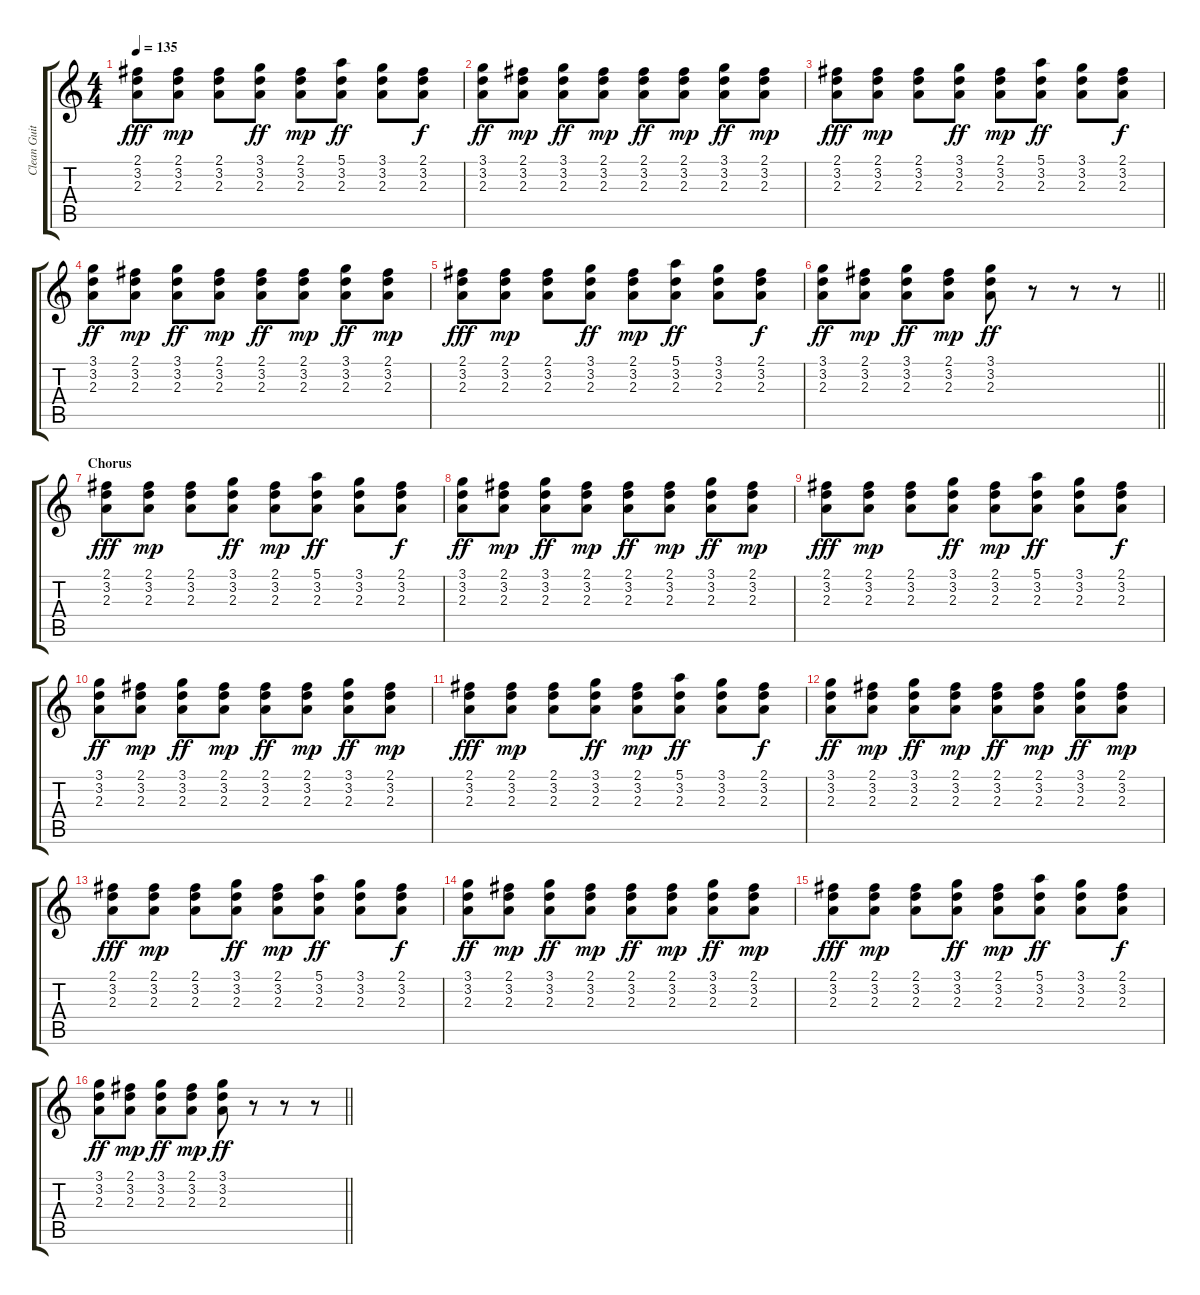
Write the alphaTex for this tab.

\track ("Clean Guitar " "Clean Guit") {instrument electricguitarclean}
\staff {score tabs}
\tuning (E4 B3 G3 D3 A2 E2) {hide}
\ts (4 4)
\tempo 135
\clef g2
\ks c
(2.1 3.2 2.3).8{dy fff} (2.1 3.2 2.3).8{dy mp} (2.1 3.2 2.3).8 (3.1 3.2 2.3).8{dy ff} (2.1 3.2 2.3).8{dy mp} (5.1 3.2 2.3).8{dy ff} (3.1 3.2 2.3).8 (2.1 3.2 2.3).8{dy f} |
(3.1 3.2 2.3).8{dy ff} (2.1 3.2 2.3).8{dy mp} (3.1 3.2 2.3).8{dy ff} (2.1 3.2 2.3).8{dy mp} (2.1 3.2 2.3).8{dy ff} (2.1 3.2 2.3).8{dy mp} (3.1 3.2 2.3).8{dy ff} (2.1 3.2 2.3).8{dy mp} |
(2.1 3.2 2.3).8{dy fff} (2.1 3.2 2.3).8{dy mp} (2.1 3.2 2.3).8 (3.1 3.2 2.3).8{dy ff} (2.1 3.2 2.3).8{dy mp} (5.1 3.2 2.3).8{dy ff} (3.1 3.2 2.3).8 (2.1 3.2 2.3).8{dy f} |
(3.1 3.2 2.3).8{dy ff} (2.1 3.2 2.3).8{dy mp} (3.1 3.2 2.3).8{dy ff} (2.1 3.2 2.3).8{dy mp} (2.1 3.2 2.3).8{dy ff} (2.1 3.2 2.3).8{dy mp} (3.1 3.2 2.3).8{dy ff} (2.1 3.2 2.3).8{dy mp} |
(2.1 3.2 2.3).8{dy fff} (2.1 3.2 2.3).8{dy mp} (2.1 3.2 2.3).8 (3.1 3.2 2.3).8{dy ff} (2.1 3.2 2.3).8{dy mp} (5.1 3.2 2.3).8{dy ff} (3.1 3.2 2.3).8 (2.1 3.2 2.3).8{dy f} |
\barLineRight lightlight
(3.1 3.2 2.3).8{dy ff} (2.1 3.2 2.3).8{dy mp} (3.1 3.2 2.3).8{dy ff} (2.1 3.2 2.3).8{dy mp} (3.1 3.2 2.3).8{dy ff} r.8 r.8 r.8 |
\section ("" "Chorus")
(2.1 3.2 2.3).8{dy fff} (2.1 3.2 2.3).8{dy mp} (2.1 3.2 2.3).8 (3.1 3.2 2.3).8{dy ff} (2.1 3.2 2.3).8{dy mp} (5.1 3.2 2.3).8{dy ff} (3.1 3.2 2.3).8 (2.1 3.2 2.3).8{dy f} |
(3.1 3.2 2.3).8{dy ff} (2.1 3.2 2.3).8{dy mp} (3.1 3.2 2.3).8{dy ff} (2.1 3.2 2.3).8{dy mp} (2.1 3.2 2.3).8{dy ff} (2.1 3.2 2.3).8{dy mp} (3.1 3.2 2.3).8{dy ff} (2.1 3.2 2.3).8{dy mp} |
(2.1 3.2 2.3).8{dy fff} (2.1 3.2 2.3).8{dy mp} (2.1 3.2 2.3).8 (3.1 3.2 2.3).8{dy ff} (2.1 3.2 2.3).8{dy mp} (5.1 3.2 2.3).8{dy ff} (3.1 3.2 2.3).8 (2.1 3.2 2.3).8{dy f} |
(3.1 3.2 2.3).8{dy ff} (2.1 3.2 2.3).8{dy mp} (3.1 3.2 2.3).8{dy ff} (2.1 3.2 2.3).8{dy mp} (2.1 3.2 2.3).8{dy ff} (2.1 3.2 2.3).8{dy mp} (3.1 3.2 2.3).8{dy ff} (2.1 3.2 2.3).8{dy mp} |
(2.1 3.2 2.3).8{dy fff} (2.1 3.2 2.3).8{dy mp} (2.1 3.2 2.3).8 (3.1 3.2 2.3).8{dy ff} (2.1 3.2 2.3).8{dy mp} (5.1 3.2 2.3).8{dy ff} (3.1 3.2 2.3).8 (2.1 3.2 2.3).8{dy f} |
(3.1 3.2 2.3).8{dy ff} (2.1 3.2 2.3).8{dy mp} (3.1 3.2 2.3).8{dy ff} (2.1 3.2 2.3).8{dy mp} (2.1 3.2 2.3).8{dy ff} (2.1 3.2 2.3).8{dy mp} (3.1 3.2 2.3).8{dy ff} (2.1 3.2 2.3).8{dy mp} |
(2.1 3.2 2.3).8{dy fff} (2.1 3.2 2.3).8{dy mp} (2.1 3.2 2.3).8 (3.1 3.2 2.3).8{dy ff} (2.1 3.2 2.3).8{dy mp} (5.1 3.2 2.3).8{dy ff} (3.1 3.2 2.3).8 (2.1 3.2 2.3).8{dy f} |
(3.1 3.2 2.3).8{dy ff} (2.1 3.2 2.3).8{dy mp} (3.1 3.2 2.3).8{dy ff} (2.1 3.2 2.3).8{dy mp} (2.1 3.2 2.3).8{dy ff} (2.1 3.2 2.3).8{dy mp} (3.1 3.2 2.3).8{dy ff} (2.1 3.2 2.3).8{dy mp} |
(2.1 3.2 2.3).8{dy fff} (2.1 3.2 2.3).8{dy mp} (2.1 3.2 2.3).8 (3.1 3.2 2.3).8{dy ff} (2.1 3.2 2.3).8{dy mp} (5.1 3.2 2.3).8{dy ff} (3.1 3.2 2.3).8 (2.1 3.2 2.3).8{dy f} |
\barLineRight lightlight
(3.1 3.2 2.3).8{dy ff} (2.1 3.2 2.3).8{dy mp} (3.1 3.2 2.3).8{dy ff} (2.1 3.2 2.3).8{dy mp} (3.1 3.2 2.3).8{dy ff} r.8 r.8 r.8
